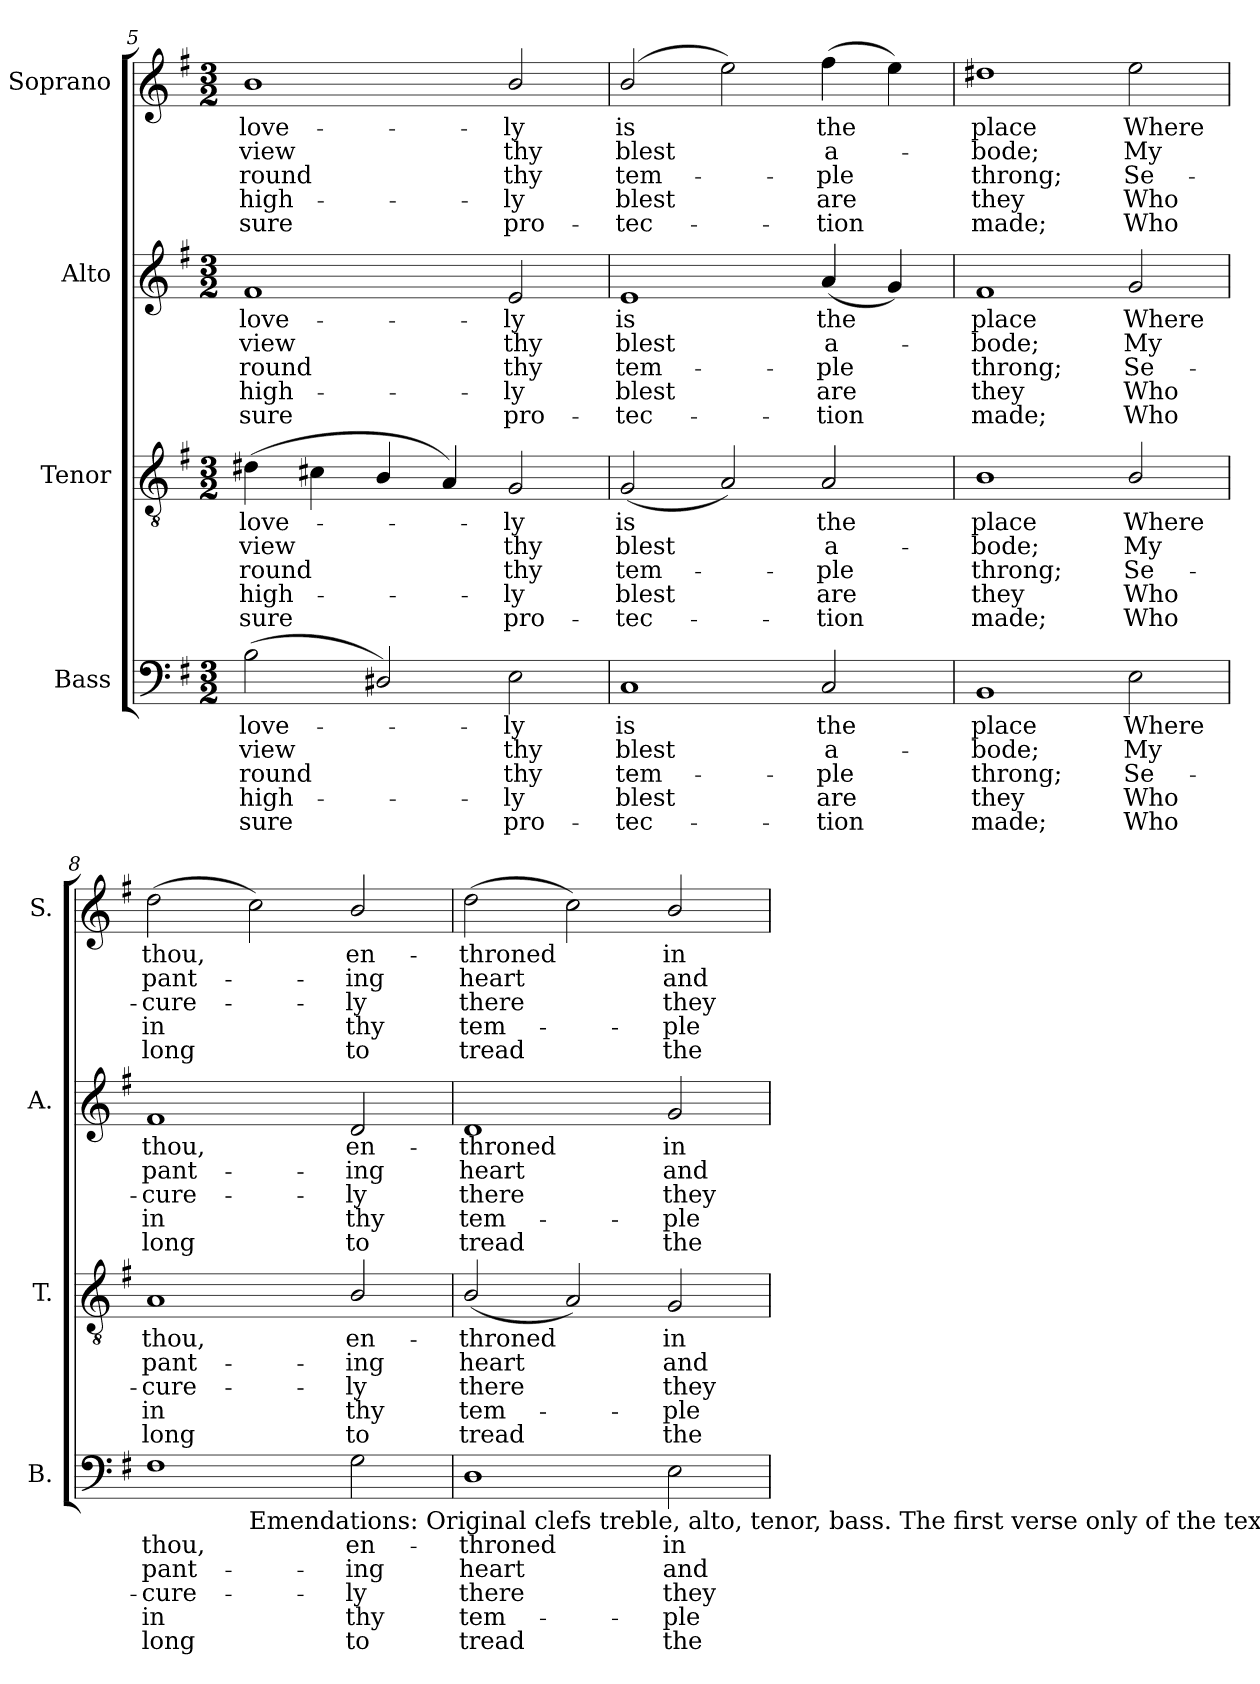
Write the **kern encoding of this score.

**kern	**text	**text	**text	**text	**text	**kern	**text	**text	**text	**text	**text	**kern	**text	**text	**text	**text	**text	**kern	**text	**text	**text	**text	**text
*part4	*part4	*part4	*part4	*part4	*part4	*part3	*part3	*part3	*part3	*part3	*part3	*part2	*part2	*part2	*part2	*part2	*part2	*part1	*part1	*part1	*part1	*part1	*part1
*staff4	*staff4	*staff4	*staff4	*staff4	*staff4	*staff3	*staff3	*staff3	*staff3	*staff3	*staff3	*staff2	*staff2	*staff2	*staff2	*staff2	*staff2	*staff1	*staff1	*staff1	*staff1	*staff1	*staff1
*I"Bass	*	*	*	*	*	*I"Tenor	*	*	*	*	*	*I"Alto	*	*	*	*	*	*I"Soprano	*	*	*	*	*
*I'B.	*	*	*	*	*	*I'T.	*	*	*	*	*	*I'A.	*	*	*	*	*	*I'S.	*	*	*	*	*
*clefF4	*	*	*	*	*	*clefGv2	*	*	*	*	*	*clefG2	*	*	*	*	*	*clefG2	*	*	*	*	*
*	*	*	*	*	*	*ITrd7c12	*	*	*	*	*	*	*	*	*	*	*	*	*	*	*	*	*
*k[f#]	*	*	*	*	*	*k[f#]	*	*	*	*	*	*k[f#]	*	*	*	*	*	*k[f#]	*	*	*	*	*
*G:	*	*	*	*	*	*G:	*	*	*	*	*	*G:	*	*	*	*	*	*G:	*	*	*	*	*
*M3/2	*	*	*	*	*	*M3/2	*	*	*	*	*	*M3/2	*	*	*	*	*	*M3/2	*	*	*	*	*
=5	=5	=5	=5	=5	=5	=5	=5	=5	=5	=5	=5	=5	=5	=5	=5	=5	=5	=5	=5	=5	=5	=5	=5
!	!LO:LY:b:color=#000000	!LO:LY:b:color=#000000	!LO:LY:b:color=#000000	!LO:LY:b:color=#000000	!LO:LY:b:color=#000000	!	!	!	!	!	!	!	!	!	!	!	!	!	!	!	!	!	!
!	!	!	!	!	!	!	!LO:LY:b:color=#000000	!LO:LY:b:color=#000000	!LO:LY:b:color=#000000	!LO:LY:b:color=#000000	!LO:LY:b:color=#000000	!	!	!	!	!	!	!	!	!	!	!	!
!	!	!	!	!	!	!	!	!	!	!	!	!	!LO:LY:b:color=#000000	!LO:LY:b:color=#000000	!LO:LY:b:color=#000000	!LO:LY:b:color=#000000	!LO:LY:b:color=#000000	!	!	!	!	!	!
!	!	!	!	!	!	!	!	!	!	!	!	!	!	!	!	!	!	!	!LO:LY:b:color=#000000	!LO:LY:b:color=#000000	!LO:LY:b:color=#000000	!LO:LY:b:color=#000000	!LO:LY:b:color=#000000
(2Bi\	love-	view	round	high-	-sure	(4D#Xi\	love-	view	round	high-	-sure	1f#i	love-	view	round	high-	-sure	1bi	love-	view	round	high-	-sure
.	.	.	.	.	.	4C#Xi\	.	.	.	.	.	.	.	.	.	.	.	.	.	.	.	.	.
2D#Xi/)	.	.	.	.	.	4BBi/	.	.	.	.	.	.	.	.	.	.	.	.	.	.	.	.	.
.	.	.	.	.	.	4AAi/)	.	.	.	.	.	.	.	.	.	.	.	.	.	.	.	.	.
!	!LO:LY:b:color=#000000	!LO:LY:b:color=#000000	!LO:LY:b:color=#000000	!LO:LY:b:color=#000000	!LO:LY:b:color=#000000	!	!	!	!	!	!	!	!	!	!	!	!	!	!	!	!	!	!
!	!	!	!	!	!	!	!LO:LY:b:color=#000000	!LO:LY:b:color=#000000	!LO:LY:b:color=#000000	!LO:LY:b:color=#000000	!LO:LY:b:color=#000000	!	!	!	!	!	!	!	!	!	!	!	!
!	!	!	!	!	!	!	!	!	!	!	!	!	!LO:LY:b:color=#000000	!LO:LY:b:color=#000000	!LO:LY:b:color=#000000	!LO:LY:b:color=#000000	!LO:LY:b:color=#000000	!	!	!	!	!	!
!	!	!	!	!	!	!	!	!	!	!	!	!	!	!	!	!	!	!	!LO:LY:b:color=#000000	!LO:LY:b:color=#000000	!LO:LY:b:color=#000000	!LO:LY:b:color=#000000	!LO:LY:b:color=#000000
2Ei\	-ly	thy	thy	ly	pro-	2GGi/	-ly	thy	thy	ly	pro-	2ei/	-ly	thy	thy	ly	pro-	2bi/	-ly	thy	thy	ly	pro-
=6	=6	=6	=6	=6	=6	=6	=6	=6	=6	=6	=6	=6	=6	=6	=6	=6	=6	=6	=6	=6	=6	=6	=6
!	!LO:LY:b:color=#000000	!LO:LY:b:color=#000000	!LO:LY:b:color=#000000	!LO:LY:b:color=#000000	!LO:LY:b:color=#000000	!	!	!	!	!	!	!	!	!	!	!	!	!	!	!	!	!	!
!	!	!	!	!	!	!	!LO:LY:b:color=#000000	!LO:LY:b:color=#000000	!LO:LY:b:color=#000000	!LO:LY:b:color=#000000	!LO:LY:b:color=#000000	!	!	!	!	!	!	!	!	!	!	!	!
!	!	!	!	!	!	!	!	!	!	!	!	!	!LO:LY:b:color=#000000	!LO:LY:b:color=#000000	!LO:LY:b:color=#000000	!LO:LY:b:color=#000000	!LO:LY:b:color=#000000	!	!	!	!	!	!
!	!	!	!	!	!	!	!	!	!	!	!	!	!	!	!	!	!	!	!LO:LY:b:color=#000000	!LO:LY:b:color=#000000	!LO:LY:b:color=#000000	!LO:LY:b:color=#000000	!LO:LY:b:color=#000000
1Ci	is	blest	-tem-	-blest	tec-	(2GGi/	is	blest	-tem-	-blest	tec-	1ei	is	blest	-tem-	-blest	tec-	(2bi/	is	blest	-tem-	-blest	tec-
.	.	.	.	.	.	2AAi/)	.	.	.	.	.	.	.	.	.	.	.	2eei\)	.	.	.	.	.
!	!LO:LY:b:color=#000000	!LO:LY:b:color=#000000	!LO:LY:b:color=#000000	!LO:LY:b:color=#000000	!LO:LY:b:color=#000000	!	!	!	!	!	!	!	!	!	!	!	!	!	!	!	!	!	!
!	!	!	!	!	!	!	!LO:LY:b:color=#000000	!LO:LY:b:color=#000000	!LO:LY:b:color=#000000	!LO:LY:b:color=#000000	!LO:LY:b:color=#000000	!	!	!	!	!	!	!	!	!	!	!	!
!	!	!	!	!	!	!	!	!	!	!	!	!	!LO:LY:b:color=#000000	!LO:LY:b:color=#000000	!LO:LY:b:color=#000000	!LO:LY:b:color=#000000	!LO:LY:b:color=#000000	!	!	!	!	!	!
!	!	!	!	!	!	!	!	!	!	!	!	!	!	!	!	!	!	!	!LO:LY:b:color=#000000	!LO:LY:b:color=#000000	!LO:LY:b:color=#000000	!LO:LY:b:color=#000000	!LO:LY:b:color=#000000
2Ci/	the	a-	-ple	are	tion	2AAi/	the	a-	-ple	are	tion	(4ai/	the	a-	-ple	are	tion	(4ff#i\	the	a-	-ple	are	tion
.	.	.	.	.	.	.	.	.	.	.	.	4gi/)	.	.	.	.	.	4eei\)	.	.	.	.	.
=7	=7	=7	=7	=7	=7	=7	=7	=7	=7	=7	=7	=7	=7	=7	=7	=7	=7	=7	=7	=7	=7	=7	=7
!	!LO:LY:b:color=#000000	!LO:LY:b:color=#000000	!LO:LY:b:color=#000000	!LO:LY:b:color=#000000	!LO:LY:b:color=#000000	!	!	!	!	!	!	!	!	!	!	!	!	!	!	!	!	!	!
!	!	!	!	!	!	!	!LO:LY:b:color=#000000	!LO:LY:b:color=#000000	!LO:LY:b:color=#000000	!LO:LY:b:color=#000000	!LO:LY:b:color=#000000	!	!	!	!	!	!	!	!	!	!	!	!
!	!	!	!	!	!	!	!	!	!	!	!	!	!LO:LY:b:color=#000000	!LO:LY:b:color=#000000	!LO:LY:b:color=#000000	!LO:LY:b:color=#000000	!LO:LY:b:color=#000000	!	!	!	!	!	!
!	!	!	!	!	!	!	!	!	!	!	!	!	!	!	!	!	!	!	!LO:LY:b:color=#000000	!LO:LY:b:color=#000000	!LO:LY:b:color=#000000	!LO:LY:b:color=#000000	!LO:LY:b:color=#000000
1BBi	place	-bode;	throng;	they	made;	1BBi	place	-bode;	throng;	they	made;	1f#i	place	-bode;	throng;	they	made;	1dd#Xi	place	-bode;	throng;	they	made;
!	!LO:LY:b:color=#000000	!LO:LY:b:color=#000000	!LO:LY:b:color=#000000	!LO:LY:b:color=#000000	!LO:LY:b:color=#000000	!	!	!	!	!	!	!	!	!	!	!	!	!	!	!	!	!	!
!	!	!	!	!	!	!	!LO:LY:b:color=#000000	!LO:LY:b:color=#000000	!LO:LY:b:color=#000000	!LO:LY:b:color=#000000	!LO:LY:b:color=#000000	!	!	!	!	!	!	!	!	!	!	!	!
!	!	!	!	!	!	!	!	!	!	!	!	!	!LO:LY:b:color=#000000	!LO:LY:b:color=#000000	!LO:LY:b:color=#000000	!LO:LY:b:color=#000000	!LO:LY:b:color=#000000	!	!	!	!	!	!
!	!	!	!	!	!	!	!	!	!	!	!	!	!	!	!	!	!	!	!LO:LY:b:color=#000000	!LO:LY:b:color=#000000	!LO:LY:b:color=#000000	!LO:LY:b:color=#000000	!LO:LY:b:color=#000000
2Ei\	Where	My	Se-	-Who	Who	2BBi/	Where	My	Se-	-Who	Who	2gi/	Where	My	Se-	-Who	Who	2eei\	Where	My	Se-	-Who	Who
!!LO:LB:g=z
=8	=8	=8	=8	=8	=8	=8	=8	=8	=8	=8	=8	=8	=8	=8	=8	=8	=8	=8	=8	=8	=8	=8	=8
!	!LO:LY:b:color=#000000	!LO:LY:b:color=#000000	!LO:LY:b:color=#000000	!LO:LY:b:color=#000000	!LO:LY:b:color=#000000	!	!	!	!	!	!	!	!	!	!	!	!	!	!	!	!	!	!
!	!	!	!	!	!	!	!LO:LY:b:color=#000000	!LO:LY:b:color=#000000	!LO:LY:b:color=#000000	!LO:LY:b:color=#000000	!LO:LY:b:color=#000000	!	!	!	!	!	!	!	!	!	!	!	!
!	!	!	!	!	!	!	!	!	!	!	!	!	!LO:LY:b:color=#000000	!LO:LY:b:color=#000000	!LO:LY:b:color=#000000	!LO:LY:b:color=#000000	!LO:LY:b:color=#000000	!	!	!	!	!	!
!	!	!	!	!	!	!	!	!	!	!	!	!	!	!	!	!	!	!	!LO:LY:b:color=#000000	!LO:LY:b:color=#000000	!LO:LY:b:color=#000000	!LO:LY:b:color=#000000	!LO:LY:b:color=#000000
*^	*	*	*	*	*	*	*	*	*	*	*	*	*	*	*	*	*	*	*	*	*	*	*
1F#i	2ryy	thou,	pant-	cure-	-in	long	1AAi	thou,	pant-	cure-	-in	long	1f#i	thou,	pant-	cure-	-in	long	(2ddi\	thou,	pant-	cure-	-in	long
!	!LO:TX:b:t=Emendations&colon; Original clefs treble, alto, tenor, bass. The first verse only of the text is given in the source.	!	!	!	!	!	!	!	!	!	!	!	!	!	!	!	!	!	!	!	!	!	!	!
.	1ryy	.	.	.	.	.	.	.	.	.	.	.	.	.	.	.	.	.	2cci\)	.	.	.	.	.
!	!	!LO:LY:b:color=#000000	!LO:LY:b:color=#000000	!LO:LY:b:color=#000000	!LO:LY:b:color=#000000	!LO:LY:b:color=#000000	!	!	!	!	!	!	!	!	!	!	!	!	!	!	!	!	!	!
!	!	!	!	!	!	!	!	!LO:LY:b:color=#000000	!LO:LY:b:color=#000000	!LO:LY:b:color=#000000	!LO:LY:b:color=#000000	!LO:LY:b:color=#000000	!	!	!	!	!	!	!	!	!	!	!	!
!	!	!	!	!	!	!	!	!	!	!	!	!	!	!LO:LY:b:color=#000000	!LO:LY:b:color=#000000	!LO:LY:b:color=#000000	!LO:LY:b:color=#000000	!LO:LY:b:color=#000000	!	!	!	!	!	!
!	!	!	!	!	!	!	!	!	!	!	!	!	!	!	!	!	!	!	!	!LO:LY:b:color=#000000	!LO:LY:b:color=#000000	!LO:LY:b:color=#000000	!LO:LY:b:color=#000000	!LO:LY:b:color=#000000
2Gi\	.	en-	-ing	ly	thy	to	2BBi/	en-	-ing	ly	thy	to	2di/	en-	-ing	ly	thy	to	2bi/	en-	-ing	ly	thy	to
*v	*v	*	*	*	*	*	*	*	*	*	*	*	*	*	*	*	*	*	*	*	*	*	*	*
=9	=9	=9	=9	=9	=9	=9	=9	=9	=9	=9	=9	=9	=9	=9	=9	=9	=9	=9	=9	=9	=9	=9	=9
*^	*	*	*	*	*	*	*	*	*	*	*	*	*	*	*	*	*	*	*	*	*	*	*
!	!	!LO:LY:b:color=#000000	!LO:LY:b:color=#000000	!LO:LY:b:color=#000000	!LO:LY:b:color=#000000	!LO:LY:b:color=#000000	!	!	!	!	!	!	!	!	!	!	!	!	!	!	!	!	!	!
*v	*v	*	*	*	*	*	*	*	*	*	*	*	*	*	*	*	*	*	*	*	*	*	*	*
*^	*	*	*	*	*	*	*	*	*	*	*	*	*	*	*	*	*	*	*	*	*	*	*
!	!	!	!	!	!	!	!	!LO:LY:b:color=#000000	!LO:LY:b:color=#000000	!LO:LY:b:color=#000000	!LO:LY:b:color=#000000	!LO:LY:b:color=#000000	!	!	!	!	!	!	!	!	!	!	!	!
*v	*v	*	*	*	*	*	*	*	*	*	*	*	*	*	*	*	*	*	*	*	*	*	*	*
*^	*	*	*	*	*	*	*	*	*	*	*	*	*	*	*	*	*	*	*	*	*	*	*
!	!	!	!	!	!	!	!	!	!	!	!	!	!	!LO:LY:b:color=#000000	!LO:LY:b:color=#000000	!LO:LY:b:color=#000000	!LO:LY:b:color=#000000	!LO:LY:b:color=#000000	!	!	!	!	!	!
*v	*v	*	*	*	*	*	*	*	*	*	*	*	*	*	*	*	*	*	*	*	*	*	*	*
*^	*	*	*	*	*	*	*	*	*	*	*	*	*	*	*	*	*	*	*	*	*	*	*
!	!	!	!	!	!	!	!	!	!	!	!	!	!	!	!	!	!	!	!	!LO:LY:b:color=#000000	!LO:LY:b:color=#000000	!LO:LY:b:color=#000000	!LO:LY:b:color=#000000	!LO:LY:b:color=#000000
*v	*v	*	*	*	*	*	*	*	*	*	*	*	*	*	*	*	*	*	*	*	*	*	*	*
1Di	-throned	heart	there	tem-	-tread	(2BBi/	-throned	heart	there	tem-	-tread	1di	-throned	heart	there	tem-	-tread	(2ddi\	-throned	heart	there	tem-	-tread
.	.	.	.	.	.	2AAi/)	.	.	.	.	.	.	.	.	.	.	.	2cci\)	.	.	.	.	.
!	!LO:LY:b:color=#000000	!LO:LY:b:color=#000000	!LO:LY:b:color=#000000	!LO:LY:b:color=#000000	!LO:LY:b:color=#000000	!	!	!	!	!	!	!	!	!	!	!	!	!	!	!	!	!	!
!	!	!	!	!	!	!	!LO:LY:b:color=#000000	!LO:LY:b:color=#000000	!LO:LY:b:color=#000000	!LO:LY:b:color=#000000	!LO:LY:b:color=#000000	!	!	!	!	!	!	!	!	!	!	!	!
!	!	!	!	!	!	!	!	!	!	!	!	!	!LO:LY:b:color=#000000	!LO:LY:b:color=#000000	!LO:LY:b:color=#000000	!LO:LY:b:color=#000000	!LO:LY:b:color=#000000	!	!	!	!	!	!
!	!	!	!	!	!	!	!	!	!	!	!	!	!	!	!	!	!	!	!LO:LY:b:color=#000000	!LO:LY:b:color=#000000	!LO:LY:b:color=#000000	!LO:LY:b:color=#000000	!LO:LY:b:color=#000000
2Ei\	in	and	they	ple	the	2GGi/	in	and	they	ple	the	2gi/	in	and	they	ple	the	2bi/	in	and	they	ple	the
=	=	=	=	=	=	=	=	=	=	=	=	=	=	=	=	=	=	=	=	=	=	=	=
*-	*-	*-	*-	*-	*-	*-	*-	*-	*-	*-	*-	*-	*-	*-	*-	*-	*-	*-	*-	*-	*-	*-	*-
